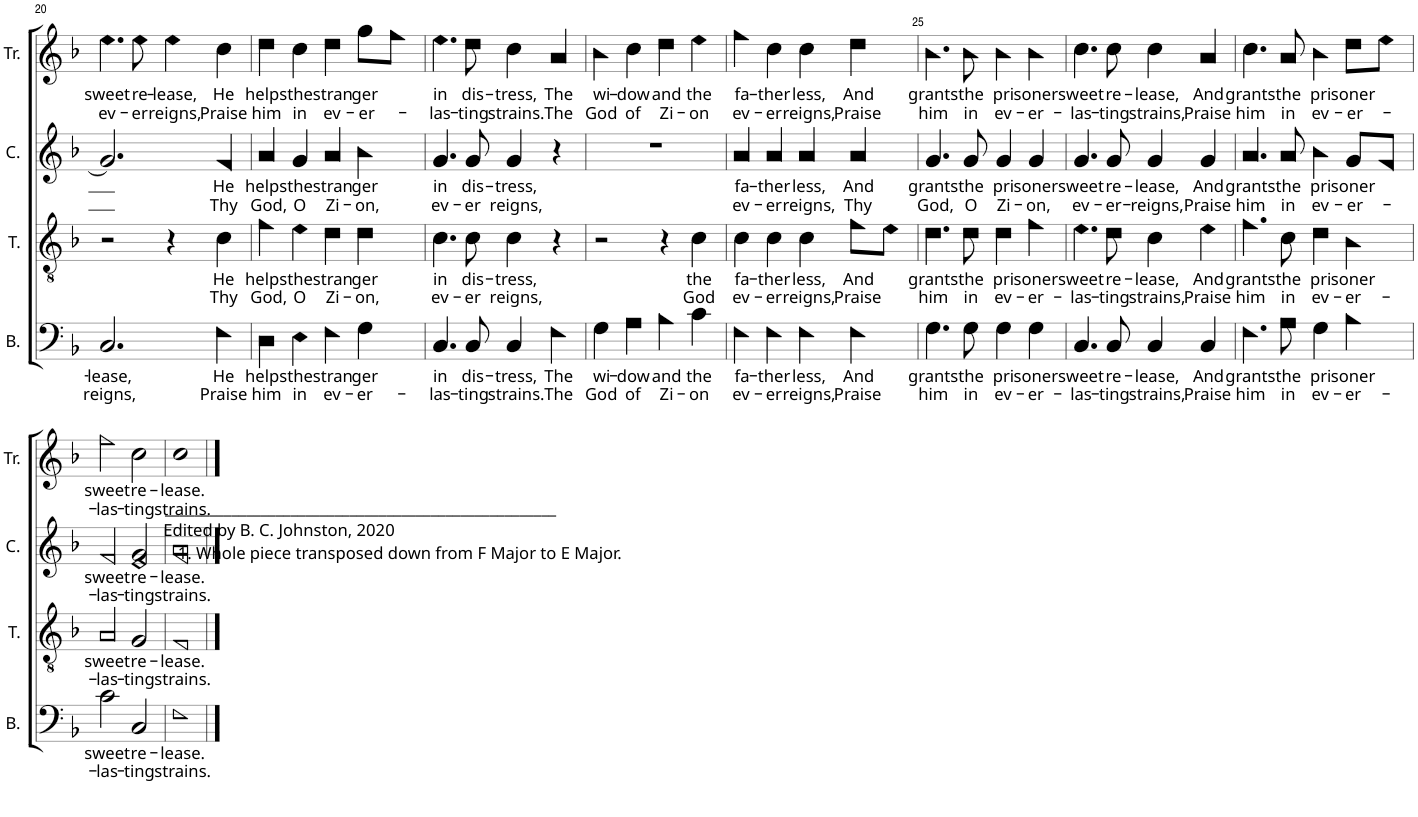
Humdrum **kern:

**kern	**text	**text	**kern	**text	**text	**kern	**text	**text	**kern	**text	**text
*part4	*part4	*part4	*part3	*part3	*part3	*part2	*part2	*part2	*part1	*part1	*part1
*staff4	*staff4	*staff4	*staff3	*staff3	*staff3	*staff2	*staff2	*staff2	*staff1	*staff1	*staff1
*I"B.	*	*	*I"T.	*	*	*I"C.	*	*	*I"Tr.	*	*
*I'B.	*	*	*I'T.	*	*	*I'C.	*	*	*I'Tr.	*	*
!!LO:PB:g=z
*clefF4	*	*	*clefGv2	*	*	*clefG2	*	*	*clefG2	*	*
*k[b-]	*	*	*k[b-]	*	*	*k[b-]	*	*	*k[b-]	*	*
*M4/4	*	*	*M4/4	*	*	*M4/4	*	*	*M4/4	*	*
*met(c)	*	*	*met(c)	*	*	*met(c)	*	*	*met(c)	*	*
=20	=20	=20	=20	=20	=20	=20	=20	=20	=20	=20	=20
!	!LO:LY:b	!LO:LY:b	!	!	!	!	!	!	!	!LO:LY:b	!LO:LY:b
2.C!/	-lease,	reigns,	2r	.	.	2.g!/]	.	.	4.ee!\	sweet	ev-
!	!	!	!	!	!	!	!	!	!	!LO:LY:b	!LO:LY:b
.	.	.	.	.	.	.	.	.	8ee!\	re-	-er-
!	!	!	!	!	!	!	!	!	!	!LO:LY:b	!LO:LY:b
.	.	.	4r	.	.	.	.	.	4ee!\	-lease,	-reigns,
!	!LO:LY:b	!LO:LY:b	!	!LO:LY:b	!LO:LY:b	!	!LO:LY:b	!LO:LY:b	!	!LO:LY:b	!LO:LY:b
4F!\	He	Praise	4c!\	He	Thy	4f!/	He	Thy	4cc!\	He	Praise
=21	=21	=21	=21	=21	=21	=21	=21	=21	=21	=21	=21
!LO:TX:b:t=_____________________________________________________	!	!	!	!	!	!	!	!	!	!	!
!LO:TX:b:t=Edited by B. C. Johnston, 2020	!	!	!	!	!	!	!	!	!	!	!
!LO:TX:b:t=1. Whole piece transposed down from F Major to E Major.	!	!	!	!	!	!	!	!	!	!	!
!	!LO:LY:b	!LO:LY:b	!	!LO:LY:b	!LO:LY:b	!	!LO:LY:b	!LO:LY:b	!	!LO:LY:b	!LO:LY:b
4D!\	helps	him	4f!\	helps	God,	4a!/	helps	God,	4dd!\	helps	him
!	!LO:LY:b	!LO:LY:b	!	!LO:LY:b	!LO:LY:b	!	!LO:LY:b	!LO:LY:b	!	!LO:LY:b	!LO:LY:b
4E!\	the	in	4e!\	the	O	4g!/	the	O	4cc!\	the	in
!	!LO:LY:b	!LO:LY:b	!	!LO:LY:b	!LO:LY:b	!	!LO:LY:b	!LO:LY:b	!	!LO:LY:b	!LO:LY:b
4F!\	stran-	ev-	4d!\	stran-	Zi-	4a!/	stran-	Zi-	4dd!\	stran-	ev-
!	!LO:LY:b	!LO:LY:b	!	!LO:LY:b	!LO:LY:b	!	!LO:LY:b	!LO:LY:b	!	!LO:LY:b	!LO:LY:b
4G!\	-ger	-er-	4d!\	-ger	-on,	4b-!\	-ger	-on,	8gg!\L	-ger	-er-
.	.	.	.	.	.	.	.	.	8ff!\J	.	.
=22	=22	=22	=22	=22	=22	=22	=22	=22	=22	=22	=22
!	!LO:LY:b	!LO:LY:b	!	!LO:LY:b	!LO:LY:b	!	!LO:LY:b	!LO:LY:b	!	!LO:LY:b	!LO:LY:b
4.C!/	in	-las-	4.c!\	in	ev-	4.g!/	in	ev-	4.ee!\	in	-las-
!	!LO:LY:b	!LO:LY:b	!	!LO:LY:b	!LO:LY:b	!	!LO:LY:b	!LO:LY:b	!	!LO:LY:b	!LO:LY:b
8C!/	dis-	-ting	8c!\	dis-	-er	8g!/	dis-	-er	8dd!\	dis-	-ting
!	!LO:LY:b	!LO:LY:b	!	!LO:LY:b	!LO:LY:b	!	!LO:LY:b	!LO:LY:b	!	!LO:LY:b	!LO:LY:b
4C!/	-tress,	strains.	4c!\	-tress,	reigns,	4g!/	-tress,	reigns,	4cc!\	-tress,	strains.
!	!LO:LY:b	!LO:LY:b	!	!	!	!	!	!	!	!LO:LY:b	!LO:LY:b
4F!\	The	The	4r	.	.	4r	.	.	4a!/	The	The
=23	=23	=23	=23	=23	=23	=23	=23	=23	=23	=23	=23
!	!LO:LY:b	!LO:LY:b	!	!	!	!	!	!	!	!LO:LY:b	!LO:LY:b
4G!\	wi-	God	2r	.	.	1r	.	.	4b-!\	wi-	God
!	!LO:LY:b	!LO:LY:b	!	!	!	!	!	!	!	!LO:LY:b	!LO:LY:b
4A!\	-dow	of	.	.	.	.	.	.	4cc!\	-dow	of
!	!LO:LY:b	!LO:LY:b	!	!	!	!	!	!	!	!LO:LY:b	!LO:LY:b
4B-!\	and	Zi-	4r	.	.	.	.	.	4dd!\	and	Zi-
!	!LO:LY:b	!LO:LY:b	!	!LO:LY:b	!LO:LY:b	!	!	!	!	!LO:LY:b	!LO:LY:b
4c!\	the	-on	4c!\	the	God	.	.	.	4ee!\	the	-on
=24	=24	=24	=24	=24	=24	=24	=24	=24	=24	=24	=24
!	!LO:LY:b	!LO:LY:b	!	!LO:LY:b	!LO:LY:b	!	!LO:LY:b	!LO:LY:b	!	!LO:LY:b	!LO:LY:b
4F!\	fa-	ev-	4c!\	fa-	ev-	4a!/	fa-	ev-	4ff!\	fa-	ev-
!	!LO:LY:b	!LO:LY:b	!	!LO:LY:b	!LO:LY:b	!	!LO:LY:b	!LO:LY:b	!	!LO:LY:b	!LO:LY:b
4F!\	-ther-	-er	4c!\	-ther-	-er	4a!/	-ther-	-er	4cc!\	-ther-	-er
!	!LO:LY:b	!LO:LY:b	!	!LO:LY:b	!LO:LY:b	!	!LO:LY:b	!LO:LY:b	!	!LO:LY:b	!LO:LY:b
4F!\	-less,	reigns,	4c!\	-less,	reigns,	4a!/	-less,	reigns,	4cc!\	-less,	reigns,
!	!LO:LY:b	!LO:LY:b	!	!LO:LY:b	!LO:LY:b	!	!LO:LY:b	!LO:LY:b	!	!LO:LY:b	!LO:LY:b
4F!\	And	Praise	8f!\L	And	Praise	4a!/	And	Thy	4dd!\	And	Praise
.	.	.	8e!\J	.	.	.	.	.	.	.	.
=25	=25	=25	=25	=25	=25	=25	=25	=25	=25	=25	=25
!	!LO:LY:b	!LO:LY:b	!	!LO:LY:b	!LO:LY:b	!	!LO:LY:b	!LO:LY:b	!	!LO:LY:b	!LO:LY:b
4.G!\	grants	him	4.d!\	grants	him	4.g!/	grants	God,	4.b-!\	grants	him
!	!LO:LY:b	!LO:LY:b	!	!LO:LY:b	!LO:LY:b	!	!LO:LY:b	!LO:LY:b	!	!LO:LY:b	!LO:LY:b
8G!\	the	in	8d!\	the	in	8g!/	the	O	8b-!\	the	in
!	!LO:LY:b	!LO:LY:b	!	!LO:LY:b	!LO:LY:b	!	!LO:LY:b	!LO:LY:b	!	!LO:LY:b	!LO:LY:b
4G!\	pri-	ev-	4d!\	pri-	ev-	4g!/	pri-	Zi-	4b-!\	pri-	ev-
!	!LO:LY:b	!LO:LY:b	!	!LO:LY:b	!LO:LY:b	!	!LO:LY:b	!LO:LY:b	!	!LO:LY:b	!LO:LY:b
4G!\	-soner	-er-	4f!\	-soner	-er-	4g!/	-soner	-on,	4b-!\	-soner	-er-
=26	=26	=26	=26	=26	=26	=26	=26	=26	=26	=26	=26
!	!LO:LY:b	!LO:LY:b	!	!LO:LY:b	!LO:LY:b	!	!LO:LY:b	!LO:LY:b	!	!LO:LY:b	!LO:LY:b
4.C!/	sweet	-las-	4.e!\	sweet	-las-	4.g!/	sweet	ev-	4.cc!\	sweet	-las-
!	!LO:LY:b	!LO:LY:b	!	!LO:LY:b	!LO:LY:b	!	!LO:LY:b	!LO:LY:b	!	!LO:LY:b	!LO:LY:b
8C!/	re-	-ting	8d!\	re-	-ting	8g!/	re-	-er-	8cc!\	re-	-ting
!	!LO:LY:b	!LO:LY:b	!	!LO:LY:b	!LO:LY:b	!	!LO:LY:b	!LO:LY:b	!	!LO:LY:b	!LO:LY:b
4C!/	-lease,	strains,	4c!\	-lease,	strains,	4g!/	-lease,	-reigns,	4cc!\	-lease,	strains,
!	!LO:LY:b	!LO:LY:b	!	!LO:LY:b	!LO:LY:b	!	!LO:LY:b	!LO:LY:b	!	!LO:LY:b	!LO:LY:b
4C!/	And	Praise	4e!\	And	Praise	4g!/	And	Praise	4a!/	And	Praise
=27	=27	=27	=27	=27	=27	=27	=27	=27	=27	=27	=27
!	!LO:LY:b	!LO:LY:b	!	!LO:LY:b	!LO:LY:b	!	!LO:LY:b	!LO:LY:b	!	!LO:LY:b	!LO:LY:b
4.F!\	grants	him	4.f!\	grants	him	4.a!/	grants	him	4.cc!\	grants	him
!	!LO:LY:b	!LO:LY:b	!	!LO:LY:b	!LO:LY:b	!	!LO:LY:b	!LO:LY:b	!	!LO:LY:b	!LO:LY:b
8A!\	the	in	8c!\	the	in	8a!/	the	in	8a!/	the	in
!	!LO:LY:b	!LO:LY:b	!	!LO:LY:b	!LO:LY:b	!	!LO:LY:b	!LO:LY:b	!	!LO:LY:b	!LO:LY:b
4G!\	pri-	ev-	4d!\	pri-	ev-	4b-!\	pri-	ev-	4b-!\	pri-	ev-
!	!LO:LY:b	!LO:LY:b	!	!LO:LY:b	!LO:LY:b	!	!LO:LY:b	!LO:LY:b	!	!LO:LY:b	!LO:LY:b
4B-!\	-soner	-er-	4B-!\	-soner	-er-	8g!/L	-soner	-er-	8dd!\L	-soner	-er-
.	.	.	.	.	.	8f!/J	.	.	8ee!\J	.	.
!!LO:LB:g=z
=28	=28	=28	=28	=28	=28	=28	=28	=28	=28	=28	=28
!	!LO:LY:b	!LO:LY:b	!	!LO:LY:b	!LO:LY:b	!	!LO:LY:b	!LO:LY:b	!	!LO:LY:b	!LO:LY:b
2c!\	sweet	-las-	2A!/	sweet	-las-	2f!/	sweet	-las-	2ff!\	sweet	-las-
!	!LO:LY:b	!LO:LY:b	!	!LO:LY:b	!LO:LY:b	!	!LO:LY:b	!LO:LY:b	!	!LO:LY:b	!LO:LY:b
2C!/	re-	-ting	2G!/	re-	-ting	2e!/ 2g!/	re-	-ting	2cc!\	re-	-ting
=29	=29	=29	=29	=29	=29	=29	=29	=29	=29	=29	=29
!	!LO:LY:b	!LO:LY:b	!	!LO:LY:b	!LO:LY:b	!	!LO:LY:b	!LO:LY:b	!	!LO:LY:b	!LO:LY:b
1F!	-lease.	strains.	1F!	-lease.	strains.	1f! 1a!	-lease.	strains.	1cc!	-lease.	strains.
==	==	==	==	==	==	==	==	==	==	==	==
*-	*-	*-	*-	*-	*-	*-	*-	*-	*-	*-	*-
